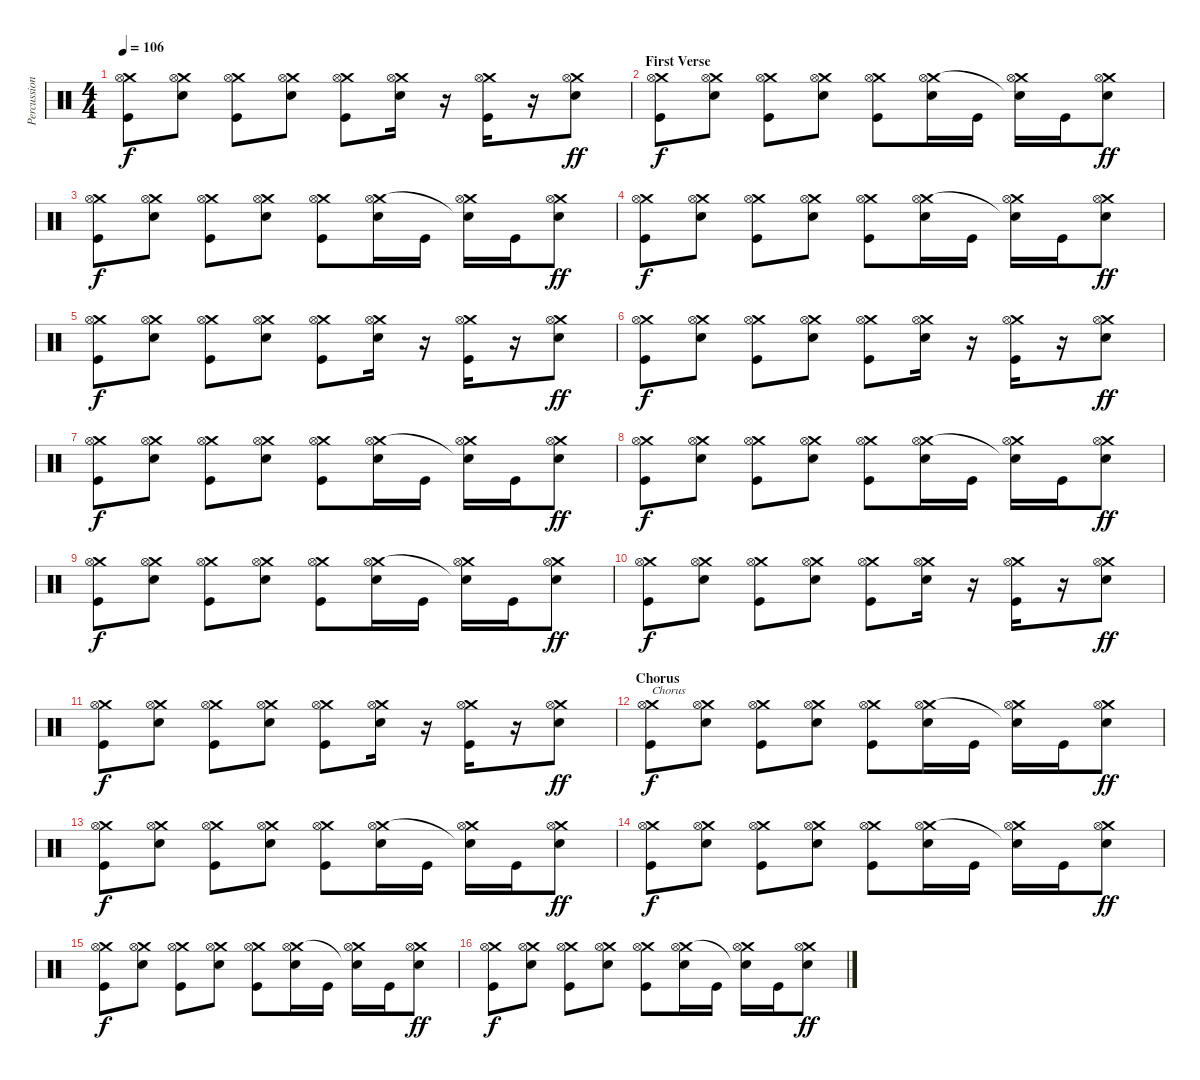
\track ("Percussion" "Percussion") {instrument percussion}
\staff {score}
\articulation defaults
\ts (4 4)
\tempo 106
\clef neutral
\ks c
("Crash medium (hit)" "Hi-Hat (open)" "Kick (hit)").8{dy f} ("Crash medium (hit)" "Electric Snare (hit)" "Hi-Hat (open)").8 ("Crash medium (hit)" "Hi-Hat (open)" "Kick (hit)").8 ("Crash medium (hit)" "Electric Snare (hit)" "Hi-Hat (open)").8 ("Crash medium (hit)" "Hi-Hat (open)" "Kick (hit)").8 ("Crash medium (hit)" "Electric Snare (hit)" "Hi-Hat (open)").16 r.16 ("Crash medium (hit)" "Hi-Hat (open)" "Kick (hit)").16 r.16 ("Crash medium (hit)" "Electric Snare (hit)" "Hi-Hat (open)").8{dy ff} |
\section ("" "First Verse")
("Crash medium (hit)" "Hi-Hat (open)" "Kick (hit)").8{dy f} ("Crash medium (hit)" "Electric Snare (hit)" "Hi-Hat (open)").8 ("Crash medium (hit)" "Hi-Hat (open)" "Kick (hit)").8 ("Crash medium (hit)" "Electric Snare (hit)" "Hi-Hat (open)").8 ("Crash medium (hit)" "Hi-Hat (open)" "Kick (hit)").8 ("Crash medium (hit)" "Electric Snare (hit)" "Hi-Hat (open)").16 "Kick (hit)".16 ("Crash medium (hit)" "Hi-Hat (open)" "Snare (hit)"{t}).16 "Kick (hit)".16 ("Crash medium (hit)" "Electric Snare (hit)" "Hi-Hat (open)").8{dy ff} |
("Crash medium (hit)" "Hi-Hat (open)" "Kick (hit)").8{dy f} ("Crash medium (hit)" "Electric Snare (hit)" "Hi-Hat (open)").8 ("Crash medium (hit)" "Hi-Hat (open)" "Kick (hit)").8 ("Crash medium (hit)" "Electric Snare (hit)" "Hi-Hat (open)").8 ("Crash medium (hit)" "Hi-Hat (open)" "Kick (hit)").8 ("Crash medium (hit)" "Electric Snare (hit)" "Hi-Hat (open)").16 "Kick (hit)".16 ("Crash medium (hit)" "Hi-Hat (open)" "Snare (hit)"{t}).16 "Kick (hit)".16 ("Crash medium (hit)" "Electric Snare (hit)" "Hi-Hat (open)").8{dy ff} |
("Crash medium (hit)" "Hi-Hat (open)" "Kick (hit)").8{dy f} ("Crash medium (hit)" "Electric Snare (hit)" "Hi-Hat (open)").8 ("Crash medium (hit)" "Hi-Hat (open)" "Kick (hit)").8 ("Crash medium (hit)" "Electric Snare (hit)" "Hi-Hat (open)").8 ("Crash medium (hit)" "Hi-Hat (open)" "Kick (hit)").8 ("Crash medium (hit)" "Electric Snare (hit)" "Hi-Hat (open)").16 "Kick (hit)".16 ("Crash medium (hit)" "Hi-Hat (open)" "Snare (hit)"{t}).16 "Kick (hit)".16 ("Crash medium (hit)" "Electric Snare (hit)" "Hi-Hat (open)").8{dy ff} |
("Crash medium (hit)" "Hi-Hat (open)" "Kick (hit)").8{dy f} ("Crash medium (hit)" "Electric Snare (hit)" "Hi-Hat (open)").8 ("Crash medium (hit)" "Hi-Hat (open)" "Kick (hit)").8 ("Crash medium (hit)" "Electric Snare (hit)" "Hi-Hat (open)").8 ("Crash medium (hit)" "Hi-Hat (open)" "Kick (hit)").8 ("Crash medium (hit)" "Electric Snare (hit)" "Hi-Hat (open)").16 r.16 ("Crash medium (hit)" "Hi-Hat (open)" "Kick (hit)").16 r.16 ("Crash medium (hit)" "Electric Snare (hit)" "Hi-Hat (open)").8{dy ff} |
("Crash medium (hit)" "Hi-Hat (open)" "Kick (hit)").8{dy f} ("Crash medium (hit)" "Electric Snare (hit)" "Hi-Hat (open)").8 ("Crash medium (hit)" "Hi-Hat (open)" "Kick (hit)").8 ("Crash medium (hit)" "Electric Snare (hit)" "Hi-Hat (open)").8 ("Crash medium (hit)" "Hi-Hat (open)" "Kick (hit)").8 ("Crash medium (hit)" "Electric Snare (hit)" "Hi-Hat (open)").16 r.16 ("Crash medium (hit)" "Hi-Hat (open)" "Kick (hit)").16 r.16 ("Crash medium (hit)" "Electric Snare (hit)" "Hi-Hat (open)").8{dy ff} |
("Crash medium (hit)" "Hi-Hat (open)" "Kick (hit)").8{dy f} ("Crash medium (hit)" "Electric Snare (hit)" "Hi-Hat (open)").8 ("Crash medium (hit)" "Hi-Hat (open)" "Kick (hit)").8 ("Crash medium (hit)" "Electric Snare (hit)" "Hi-Hat (open)").8 ("Crash medium (hit)" "Hi-Hat (open)" "Kick (hit)").8 ("Crash medium (hit)" "Electric Snare (hit)" "Hi-Hat (open)").16 "Kick (hit)".16 ("Crash medium (hit)" "Hi-Hat (open)" "Snare (hit)"{t}).16 "Kick (hit)".16 ("Crash medium (hit)" "Electric Snare (hit)" "Hi-Hat (open)").8{dy ff} |
("Crash medium (hit)" "Hi-Hat (open)" "Kick (hit)").8{dy f} ("Crash medium (hit)" "Electric Snare (hit)" "Hi-Hat (open)").8 ("Crash medium (hit)" "Hi-Hat (open)" "Kick (hit)").8 ("Crash medium (hit)" "Electric Snare (hit)" "Hi-Hat (open)").8 ("Crash medium (hit)" "Hi-Hat (open)" "Kick (hit)").8 ("Crash medium (hit)" "Electric Snare (hit)" "Hi-Hat (open)").16 "Kick (hit)".16 ("Crash medium (hit)" "Hi-Hat (open)" "Snare (hit)"{t}).16 "Kick (hit)".16 ("Crash medium (hit)" "Electric Snare (hit)" "Hi-Hat (open)").8{dy ff} |
("Crash medium (hit)" "Hi-Hat (open)" "Kick (hit)").8{dy f} ("Crash medium (hit)" "Electric Snare (hit)" "Hi-Hat (open)").8 ("Crash medium (hit)" "Hi-Hat (open)" "Kick (hit)").8 ("Crash medium (hit)" "Electric Snare (hit)" "Hi-Hat (open)").8 ("Crash medium (hit)" "Hi-Hat (open)" "Kick (hit)").8 ("Crash medium (hit)" "Electric Snare (hit)" "Hi-Hat (open)").16 "Kick (hit)".16 ("Crash medium (hit)" "Hi-Hat (open)" "Snare (hit)"{t}).16 "Kick (hit)".16 ("Crash medium (hit)" "Electric Snare (hit)" "Hi-Hat (open)").8{dy ff} |
("Crash medium (hit)" "Hi-Hat (open)" "Kick (hit)").8{dy f} ("Crash medium (hit)" "Electric Snare (hit)" "Hi-Hat (open)").8 ("Crash medium (hit)" "Hi-Hat (open)" "Kick (hit)").8 ("Crash medium (hit)" "Electric Snare (hit)" "Hi-Hat (open)").8 ("Crash medium (hit)" "Hi-Hat (open)" "Kick (hit)").8 ("Crash medium (hit)" "Electric Snare (hit)" "Hi-Hat (open)").16 r.16 ("Crash medium (hit)" "Hi-Hat (open)" "Kick (hit)").16 r.16 ("Crash medium (hit)" "Electric Snare (hit)" "Hi-Hat (open)").8{dy ff} |
("Crash medium (hit)" "Hi-Hat (open)" "Kick (hit)").8{dy f} ("Crash medium (hit)" "Electric Snare (hit)" "Hi-Hat (open)").8 ("Crash medium (hit)" "Hi-Hat (open)" "Kick (hit)").8 ("Crash medium (hit)" "Electric Snare (hit)" "Hi-Hat (open)").8 ("Crash medium (hit)" "Hi-Hat (open)" "Kick (hit)").8 ("Crash medium (hit)" "Electric Snare (hit)" "Hi-Hat (open)").16 r.16 ("Crash medium (hit)" "Hi-Hat (open)" "Kick (hit)").16 r.16 ("Crash medium (hit)" "Electric Snare (hit)" "Hi-Hat (open)").8{dy ff} |
\section ("" "Chorus")
("Crash medium (hit)" "Hi-Hat (open)" "Kick (hit)").8{txt "Chorus" dy f} ("Crash medium (hit)" "Electric Snare (hit)" "Hi-Hat (open)").8 ("Crash medium (hit)" "Hi-Hat (open)" "Kick (hit)").8 ("Crash medium (hit)" "Electric Snare (hit)" "Hi-Hat (open)").8 ("Crash medium (hit)" "Hi-Hat (open)" "Kick (hit)").8 ("Crash medium (hit)" "Electric Snare (hit)" "Hi-Hat (open)").16 "Kick (hit)".16 ("Crash medium (hit)" "Hi-Hat (open)" "Snare (hit)"{t}).16 "Kick (hit)".16 ("Crash medium (hit)" "Electric Snare (hit)" "Hi-Hat (open)").8{dy ff} |
("Crash medium (hit)" "Hi-Hat (open)" "Kick (hit)").8{dy f} ("Crash medium (hit)" "Electric Snare (hit)" "Hi-Hat (open)").8 ("Crash medium (hit)" "Hi-Hat (open)" "Kick (hit)").8 ("Crash medium (hit)" "Electric Snare (hit)" "Hi-Hat (open)").8 ("Crash medium (hit)" "Hi-Hat (open)" "Kick (hit)").8 ("Crash medium (hit)" "Electric Snare (hit)" "Hi-Hat (open)").16 "Kick (hit)".16 ("Crash medium (hit)" "Hi-Hat (open)" "Snare (hit)"{t}).16 "Kick (hit)".16 ("Crash medium (hit)" "Electric Snare (hit)" "Hi-Hat (open)").8{dy ff} |
("Crash medium (hit)" "Hi-Hat (open)" "Kick (hit)").8{dy f} ("Crash medium (hit)" "Electric Snare (hit)" "Hi-Hat (open)").8 ("Crash medium (hit)" "Hi-Hat (open)" "Kick (hit)").8 ("Crash medium (hit)" "Electric Snare (hit)" "Hi-Hat (open)").8 ("Crash medium (hit)" "Hi-Hat (open)" "Kick (hit)").8 ("Crash medium (hit)" "Electric Snare (hit)" "Hi-Hat (open)").16 "Kick (hit)".16 ("Crash medium (hit)" "Hi-Hat (open)" "Snare (hit)"{t}).16 "Kick (hit)".16 ("Crash medium (hit)" "Electric Snare (hit)" "Hi-Hat (open)").8{dy ff} |
("Crash medium (hit)" "Hi-Hat (open)" "Kick (hit)").8{dy f} ("Crash medium (hit)" "Electric Snare (hit)" "Hi-Hat (open)").8 ("Crash medium (hit)" "Hi-Hat (open)" "Kick (hit)").8 ("Crash medium (hit)" "Electric Snare (hit)" "Hi-Hat (open)").8 ("Crash medium (hit)" "Hi-Hat (open)" "Kick (hit)").8 ("Crash medium (hit)" "Electric Snare (hit)" "Hi-Hat (open)").16 "Kick (hit)".16 ("Crash medium (hit)" "Hi-Hat (open)" "Snare (hit)"{t}).16 "Kick (hit)".16 ("Crash medium (hit)" "Electric Snare (hit)" "Hi-Hat (open)").8{dy ff} |
("Crash medium (hit)" "Hi-Hat (open)" "Kick (hit)").8{dy f} ("Crash medium (hit)" "Electric Snare (hit)" "Hi-Hat (open)").8 ("Crash medium (hit)" "Hi-Hat (open)" "Kick (hit)").8 ("Crash medium (hit)" "Electric Snare (hit)" "Hi-Hat (open)").8 ("Crash medium (hit)" "Hi-Hat (open)" "Kick (hit)").8 ("Crash medium (hit)" "Electric Snare (hit)" "Hi-Hat (open)").16 "Kick (hit)".16 ("Crash medium (hit)" "Hi-Hat (open)" "Snare (hit)"{t}).16 "Kick (hit)".16 ("Crash medium (hit)" "Electric Snare (hit)" "Hi-Hat (open)").8{dy ff}
